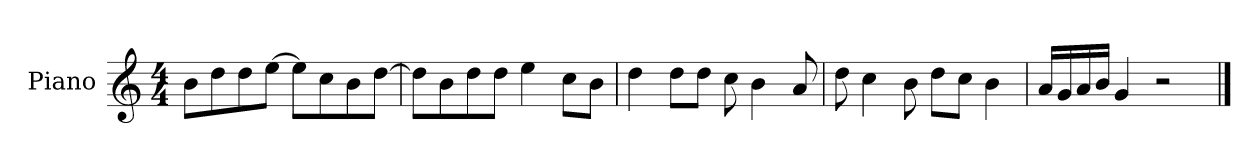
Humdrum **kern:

**kern
*part1
*staff1
*I"Piano
*I'P-no
*clefG2
*k[]
*M4/4
*MM90
=1
8b\L
8dd\
8dd\
[8ee\J
8ee\L]
8cc\
8b\
[8dd\J
=2
8dd\L]
8b\
8dd\
8dd\J
4ee\
8cc\L
8b\J
=3
4dd\
8dd\L
8dd\J
8cc\
4b\
8a/
=4
8dd\
4cc\
8b\
8dd\L
8cc\J
4b\
=5
16a/LL
16g/
16a/
16b/JJ
4g/
2r
==
*-
